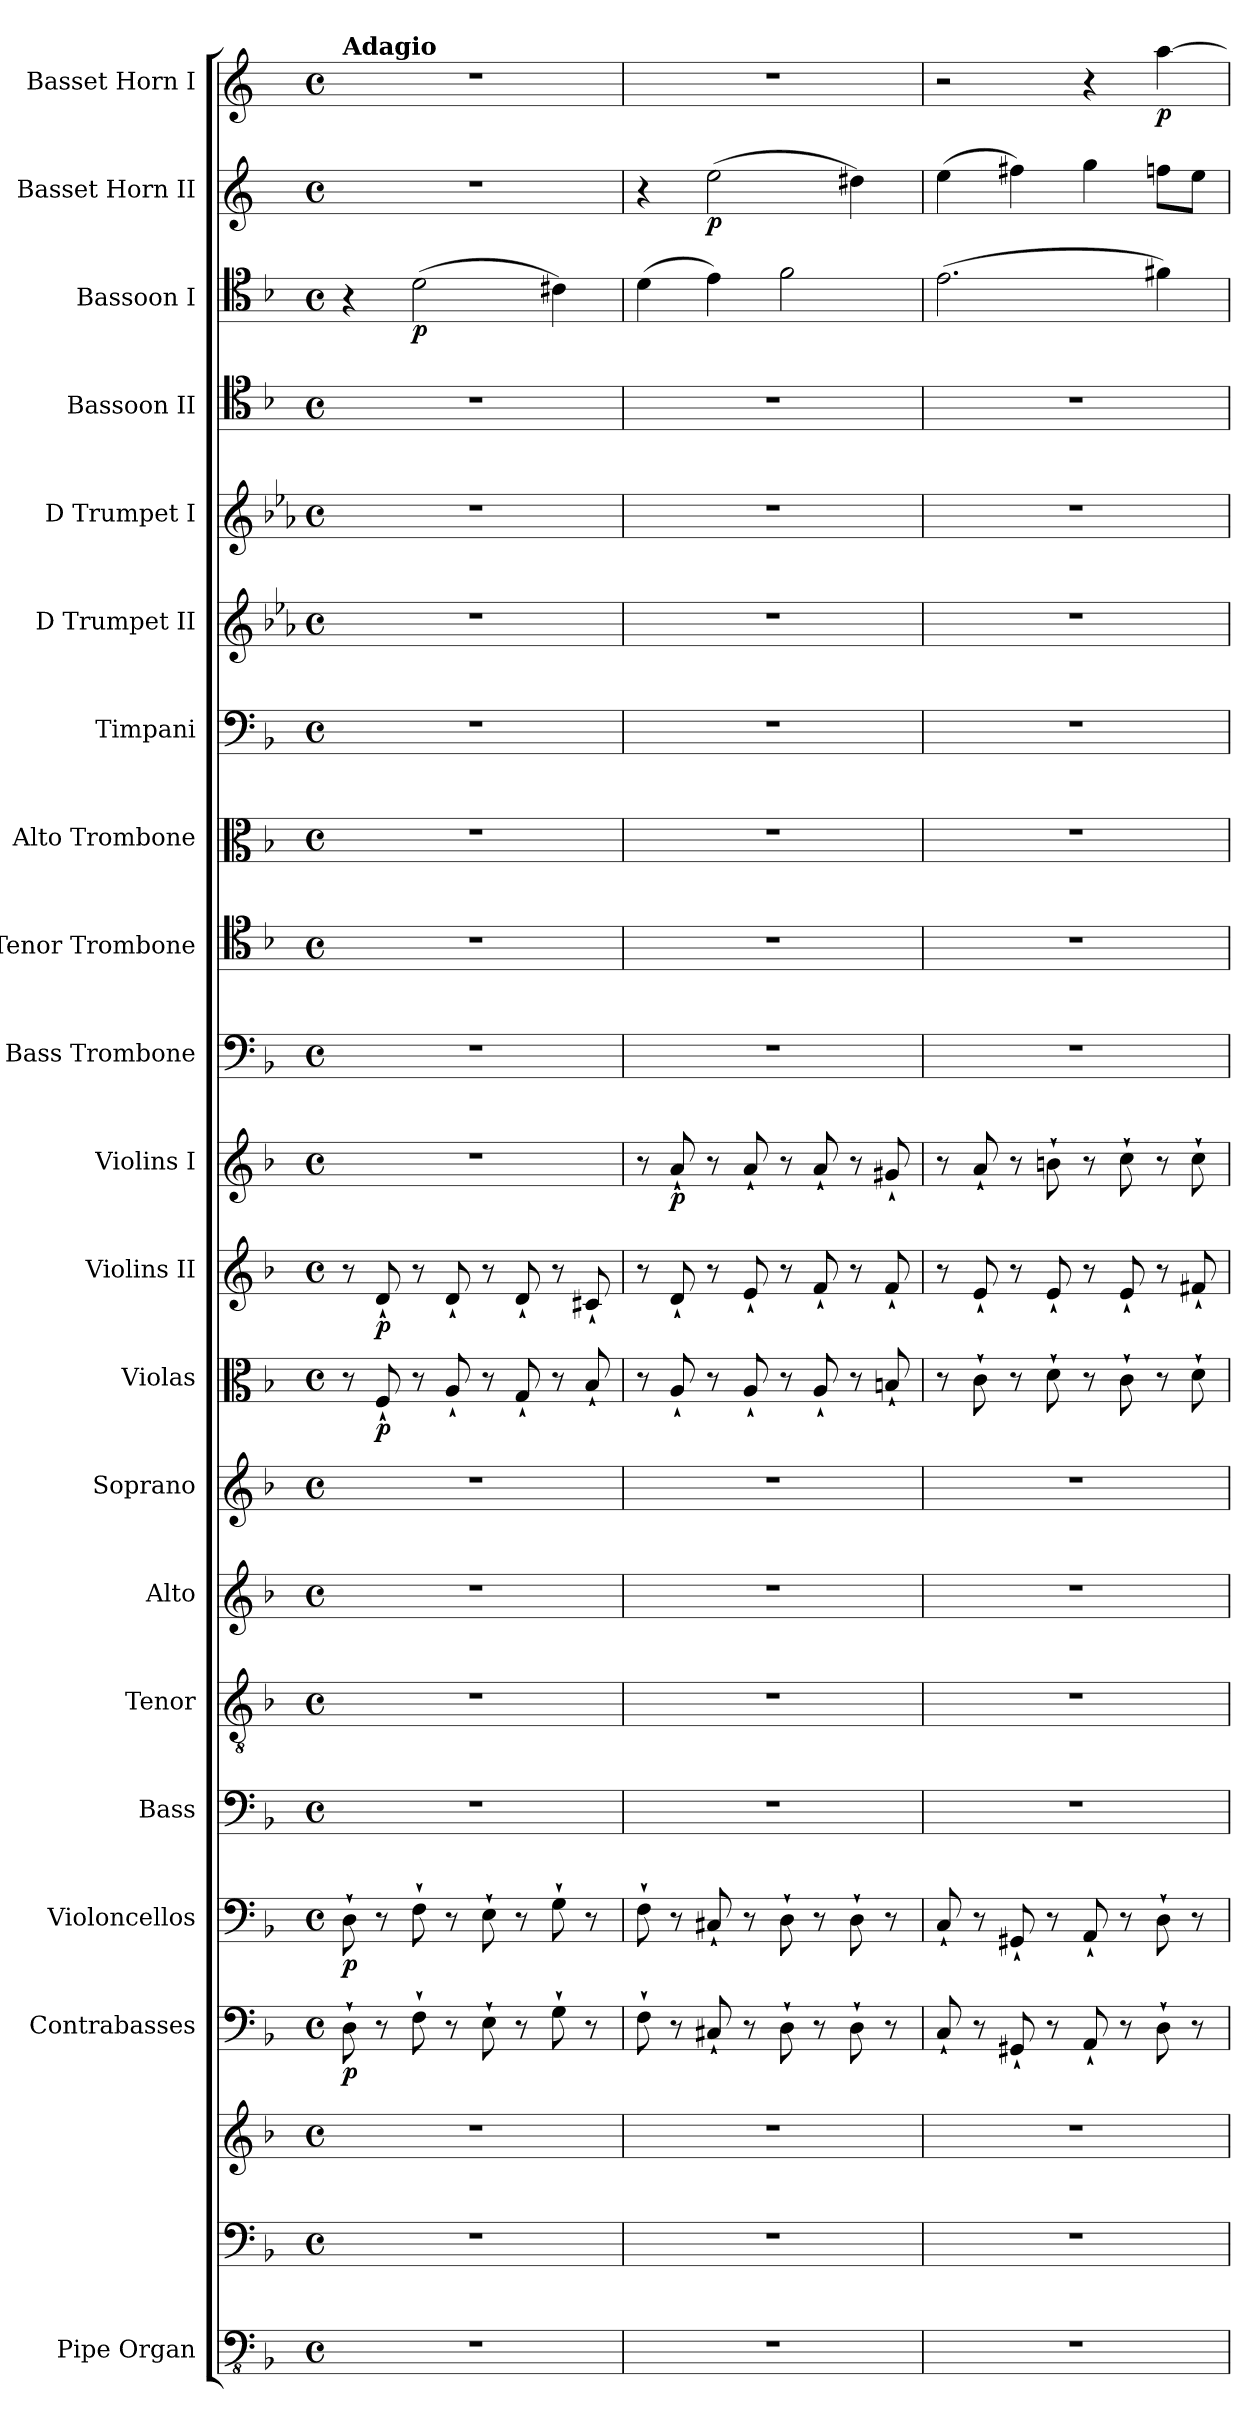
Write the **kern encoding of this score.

**kern	**kern	**kern	**kern	**dynam	**kern	**dynam	**kern	**kern	**kern	**kern	**kern	**dynam	**kern	**dynam	**kern	**dynam	**kern	**kern	**kern	**kern	**kern	**kern	**kern	**kern	**dynam	**kern	**dynam	**kern	**dynam
*part20	*part20	*part20	*part19	*part19	*part18	*part18	*part17	*part16	*part15	*part14	*part13	*part13	*part12	*part12	*part11	*part11	*part10	*part9	*part8	*part7	*part6	*part5	*part4	*part3	*part3	*part2	*part2	*part1	*part1
*staff22	*staff21	*staff20	*staff19	*staff19	*staff18	*staff18	*staff17	*staff16	*staff15	*staff14	*staff13	*staff13	*staff12	*staff12	*staff11	*staff11	*staff10	*staff9	*staff8	*staff7	*staff6	*staff5	*staff4	*staff3	*staff3	*staff2	*staff2	*staff1	*staff1
*I"Pipe Organ	*	*	*I"Contrabasses	*	*I"Violoncellos	*	*I"Bass	*I"Tenor	*I"Alto	*I"Soprano	*I"Violas	*	*I"Violins II	*	*I"Violins I	*	*I"Bass Trombone	*I"Tenor Trombone	*I"Alto Trombone	*I"Timpani	*I"D Trumpet II	*I"D Trumpet I	*I"Bassoon II	*I"Bassoon I	*	*I"Basset Horn II	*	*I"Basset Horn I	*
*I'Org.	*	*	*I'Cbs.	*	*I'Vcs.	*	*I'B.	*I'T.	*I'A.	*I'S.	*I'Vlas.	*	*I'Vlns. II	*	*I'Vlns. I	*	*I'B. Tbn.	*I'T. Tbn.	*I'A. Tbn.	*I'Timp.	*I'D Tpt. II	*I'D Tpt. I	*I'Bsn. II	*I'Bsn. I	*	*I'Ba. Hn. II	*	*I'Ba. Hn. I	*
*clefFv4	*clefF4	*clefG2	*clefF4	*	*clefF4	*	*clefF4	*clefGv2	*clefG2	*clefG2	*clefC3	*	*clefG2	*	*clefG2	*	*clefF4	*clefC4	*clefC3	*clefF4	*clefG2	*clefG2	*clefC4	*clefC4	*	*clefG2	*	*clefG2	*
*	*	*	*ITrd7c12	*	*	*	*	*	*	*	*	*	*	*	*	*	*	*	*	*	*ITrd-1c-2	*ITrd-1c-2	*	*	*	*ITrd4c7	*	*ITrd4c7	*
*k[b-]	*k[b-]	*k[b-]	*k[b-]	*	*k[b-]	*	*k[b-]	*k[b-]	*k[b-]	*k[b-]	*k[b-]	*	*k[b-]	*	*k[b-]	*	*k[b-]	*k[b-]	*k[b-]	*k[b-]	*k[b-]	*k[b-]	*k[b-]	*k[b-]	*	*k[b-]	*	*k[b-]	*
*M4/4	*M4/4	*M4/4	*M4/4	*	*M4/4	*	*M4/4	*M4/4	*M4/4	*M4/4	*M4/4	*	*M4/4	*	*M4/4	*	*M4/4	*M4/4	*M4/4	*M4/4	*M4/4	*M4/4	*M4/4	*M4/4	*	*M4/4	*	*M4/4	*
*met(c)	*met(c)	*met(c)	*met(c)	*	*met(c)	*	*met(c)	*met(c)	*met(c)	*met(c)	*met(c)	*	*met(c)	*	*met(c)	*	*met(c)	*met(c)	*met(c)	*met(c)	*met(c)	*met(c)	*met(c)	*met(c)	*	*met(c)	*	*met(c)	*
=1	=1	=1	=1	=1	=1	=1	=1	=1	=1	=1	=1	=1	=1	=1	=1	=1	=1	=1	=1	=1	=1	=1	=1	=1	=1	=1	=1	=1	=1
!	!	!	!	!	!	!	!	!	!	!	!	!	!	!	!	!	!	!	!	!	!	!	!	!	!	!	!	!LO:TX:a:B:t=Adagio	!
!	!	!	!	!LO:DY:b	!	!LO:DY:b	!	!	!	!	!	!	!	!	!	!	!	!	!	!	!	!	!	!	!	!	!	!	!
1r	1r	1r	8DD`\	p	8D`\	p	1r	1r	1r	1r	8r	.	8r	.	1r	.	1r	1r	1r	1r	1r	1r	1r	4r	.	1r	.	1r	.
!	!	!	!	!	!	!	!	!	!	!	!	!LO:DY:b	!	!LO:DY:b	!	!	!	!	!	!	!	!	!	!	!	!	!	!	!
.	.	.	8r	.	8r	.	.	.	.	.	8F`/	p	8d`/	p	.	.	.	.	.	.	.	.	.	.	.	.	.	.	.
!	!	!	!	!	!	!	!	!	!	!	!	!	!	!	!	!	!	!	!	!	!	!	!	!	!LO:DY:b	!	!	!	!
.	.	.	8FF`\	.	8F`\	.	.	.	.	.	8r	.	8r	.	.	.	.	.	.	.	.	.	.	(>2d\	p	.	.	.	.
.	.	.	8r	.	8r	.	.	.	.	.	8A`/	.	8d`/	.	.	.	.	.	.	.	.	.	.	.	.	.	.	.	.
.	.	.	8EE`\	.	8E`\	.	.	.	.	.	8r	.	8r	.	.	.	.	.	.	.	.	.	.	.	.	.	.	.	.
.	.	.	8r	.	8r	.	.	.	.	.	8G`/	.	8d`/	.	.	.	.	.	.	.	.	.	.	.	.	.	.	.	.
.	.	.	8GG`\	.	8G`\	.	.	.	.	.	8r	.	8r	.	.	.	.	.	.	.	.	.	.	4c#X\)	.	.	.	.	.
.	.	.	8r	.	8r	.	.	.	.	.	8B-`/	.	8c#X`/	.	.	.	.	.	.	.	.	.	.	.	.	.	.	.	.
=2	=2	=2	=2	=2	=2	=2	=2	=2	=2	=2	=2	=2	=2	=2	=2	=2	=2	=2	=2	=2	=2	=2	=2	=2	=2	=2	=2	=2	=2
1r	1r	1r	8FF`\	.	8F`\	.	1r	1r	1r	1r	8r	.	8r	.	8r	.	1r	1r	1r	1r	1r	1r	1r	(>4d\	.	4r	.	1r	.
!	!	!	!	!	!	!	!	!	!	!	!	!	!	!	!	!LO:DY:b	!	!	!	!	!	!	!	!	!	!	!	!	!
.	.	.	8r	.	8r	.	.	.	.	.	8A`/	.	8d`/	.	8a`/	p	.	.	.	.	.	.	.	.	.	.	.	.	.
!	!	!	!	!	!	!	!	!	!	!	!	!	!	!	!	!	!	!	!	!	!	!	!	!	!	!	!LO:DY:b	!	!
.	.	.	8CC#X`/	.	8C#X`/	.	.	.	.	.	8r	.	8r	.	8r	.	.	.	.	.	.	.	.	4e\)	.	(>2a\	p	.	.
.	.	.	8r	.	8r	.	.	.	.	.	8A`/	.	8e`/	.	8a`/	.	.	.	.	.	.	.	.	.	.	.	.	.	.
.	.	.	8DD`\	.	8D`\	.	.	.	.	.	8r	.	8r	.	8r	.	.	.	.	.	.	.	.	2f\	.	.	.	.	.
.	.	.	8r	.	8r	.	.	.	.	.	8A`/	.	8f`/	.	8a`/	.	.	.	.	.	.	.	.	.	.	.	.	.	.
.	.	.	8DD`\	.	8D`\	.	.	.	.	.	8r	.	8r	.	8r	.	.	.	.	.	.	.	.	.	.	4g#X\)	.	.	.
.	.	.	8r	.	8r	.	.	.	.	.	8Bn`/	.	8f`/	.	8g#X`/	.	.	.	.	.	.	.	.	.	.	.	.	.	.
=3	=3	=3	=3	=3	=3	=3	=3	=3	=3	=3	=3	=3	=3	=3	=3	=3	=3	=3	=3	=3	=3	=3	=3	=3	=3	=3	=3	=3	=3
1r	1r	1r	8CC`/	.	8C`/	.	1r	1r	1r	1r	8r	.	8r	.	8r	.	1r	1r	1r	1r	1r	1r	1r	(>2.e\	.	(>4a\	.	2r	.
.	.	.	8r	.	8r	.	.	.	.	.	8c`\	.	8e`/	.	8a`/	.	.	.	.	.	.	.	.	.	.	.	.	.	.
.	.	.	8GGG#X`/	.	8GG#X`/	.	.	.	.	.	8r	.	8r	.	8r	.	.	.	.	.	.	.	.	.	.	4bn\)	.	.	.
.	.	.	8r	.	8r	.	.	.	.	.	8d`\	.	8e`/	.	8bn`\	.	.	.	.	.	.	.	.	.	.	.	.	.	.
.	.	.	8AAA`/	.	8AA`/	.	.	.	.	.	8r	.	8r	.	8r	.	.	.	.	.	.	.	.	.	.	4cc\	.	4r	.
.	.	.	8r	.	8r	.	.	.	.	.	8c`\	.	8e`/	.	8cc`\	.	.	.	.	.	.	.	.	.	.	.	.	.	.
!	!	!	!	!	!	!	!	!	!	!	!	!	!	!	!	!	!	!	!	!	!	!	!	!	!	!	!	!	!LO:DY:b
.	.	.	8DD`\	.	8D`\	.	.	.	.	.	8r	.	8r	.	8r	.	.	.	.	.	.	.	.	4f#X\)	.	8b-X\L	.	[4dd\	p
.	.	.	8r	.	8r	.	.	.	.	.	8d`\	.	8f#X`/	.	8cc`\	.	.	.	.	.	.	.	.	.	.	8a\J	.	.	.
=	=	=	=	=	=	=	=	=	=	=	=	=	=	=	=	=	=	=	=	=	=	=	=	=	=	=	=	=	=
*-	*-	*-	*-	*-	*-	*-	*-	*-	*-	*-	*-	*-	*-	*-	*-	*-	*-	*-	*-	*-	*-	*-	*-	*-	*-	*-	*-	*-	*-
